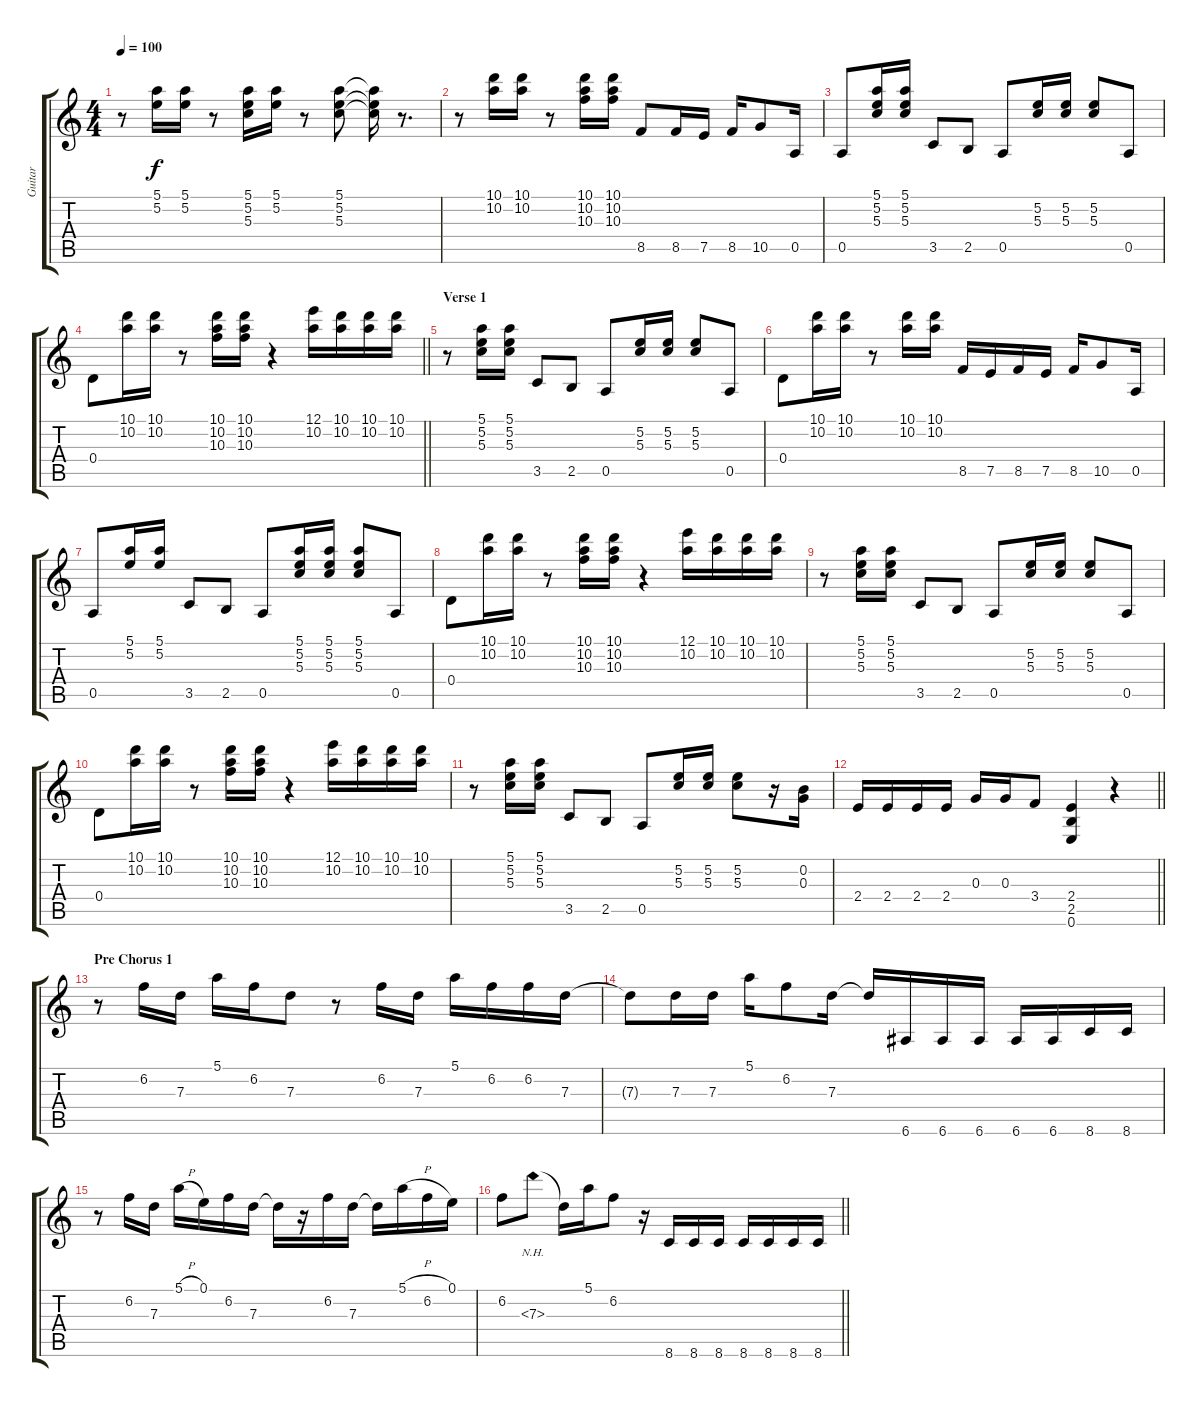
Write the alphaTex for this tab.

\track ("Guitar" "Guitar") {instrument distortionguitar}
\staff {score tabs}
\tuning (E4 B3 G3 D3 A2 E2) {hide}
\ts (4 4)
\tempo 100
\clef g2
\ks c
r.8{dy f} (5.1 5.2).16 (5.1 5.2).16 r.8 (5.1 5.2 5.3).16 (5.1 5.2).16 r.8 (5.1 5.2 5.3).8 (5.1{t} 5.2{t} 5.3{t}).16 r.8{d} |
r.8 (10.1 10.2).16 (10.1 10.2).16 r.8 (10.1 10.2 10.3).16 (10.1 10.2 10.3).16 8.5.8 8.5.16 7.5.16 8.5.16 10.5.8 0.5.16 |
0.5.8 (5.1 5.2 5.3).16 (5.1 5.2 5.3).16 3.5.8 2.5.8 0.5.8 (5.2 5.3).16 (5.2 5.3).16 (5.2 5.3).8 0.5.8 |
\barLineRight lightlight
0.4.8 (10.1 10.2).16 (10.1 10.2).16 r.8 (10.1 10.2 10.3).16 (10.1 10.2 10.3).16 r.4 (12.1 10.2).16 (10.1 10.2).16 (10.1 10.2).16 (10.1 10.2).16 |
\section ("" "Verse 1")
r.8 (5.1 5.2 5.3).16 (5.1 5.2 5.3).16 3.5.8 2.5.8 0.5.8 (5.2 5.3).16 (5.2 5.3).16 (5.2 5.3).8 0.5.8 |
0.4.8 (10.1 10.2).16 (10.1 10.2).16 r.8 (10.1 10.2).16 (10.1 10.2).16 8.5.16 7.5.16 8.5.16 7.5.16 8.5.16 10.5.8 0.5.16 |
0.5.8 (5.1 5.2).16 (5.1 5.2).16 3.5.8 2.5.8 0.5.8 (5.1 5.2 5.3).16 (5.1 5.2 5.3).16 (5.1 5.2 5.3).8 0.5.8 |
0.4.8 (10.1 10.2).16 (10.1 10.2).16 r.8 (10.1 10.2 10.3).16 (10.1 10.2 10.3).16 r.4 (12.1 10.2).16 (10.1 10.2).16 (10.1 10.2).16 (10.1 10.2).16 |
r.8 (5.1 5.2 5.3).16 (5.1 5.2 5.3).16 3.5.8 2.5.8 0.5.8 (5.2 5.3).16 (5.2 5.3).16 (5.2 5.3).8 0.5.8 |
0.4.8 (10.1 10.2).16 (10.1 10.2).16 r.8 (10.1 10.2 10.3).16 (10.1 10.2 10.3).16 r.4 (12.1 10.2).16 (10.1 10.2).16 (10.1 10.2).16 (10.1 10.2).16 |
r.8 (5.1 5.2 5.3).16 (5.1 5.2 5.3).16 3.5.8 2.5.8 0.5.8 (5.2 5.3).16 (5.2 5.3).16 (5.2 5.3).8 r.16 (0.2 0.3).16 |
\barLineRight lightlight
2.4.16 2.4.16 2.4.16 2.4.16 0.3.16 0.3.16 3.4.8 (2.4 2.5 0.6).4 r.4 |
\section ("" "Pre Chorus 1")
r.8 6.2.16 7.3.16 5.1.16 6.2.16 7.3.8 r.8 6.2.16 7.3.16 5.1.16 6.2.16 6.2.16 7.3.16 |
7.3{t}.8 7.3.16 7.3.16 5.1.16 6.2.8 7.3.16 7.3{t}.16 6.6.16 6.6.16 6.6.16 6.6.16 6.6.16 8.6.16 8.6.16 |
r.8 6.2.16 7.3.16 5.1{h}.16 0.1.16 6.2.16 7.3.16 7.3{t}.16 r.16 6.2.16 7.3.16 7.3{t}.16 5.1{h}.16 6.2.16 0.1.16 |
\barLineRight lightlight
6.2.8 7.3{nh}.8 7.3{t}.16 5.1.16 6.2.8 r.16 8.6.16 8.6.16 8.6.16 8.6.16 8.6.16 8.6.16 8.6.16
